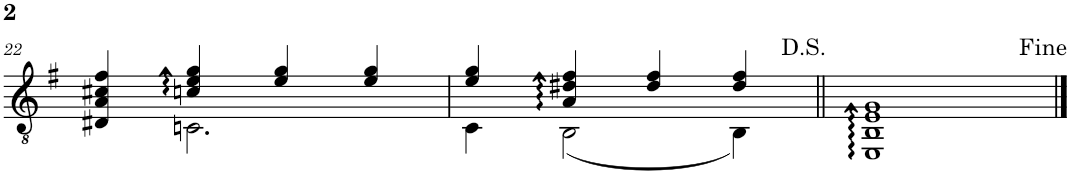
**kern
*part1
*staff1
*I"Classical Guitar
*I'Guit.
!!LO:PB:g=z
*clefGv2
*k[f#]
*M4/4
=22
*^
4D#X/ 4A/ 4c#X/ 4f#/	4ryy
4cn/ 4e/ 4g/	2.Cn\
4e/ 4g/	.
4e/ 4g/	.
=23	=23
4e/ 4g/	4C\
4A/ 4d#X/ 4f#/	(2BB\
4d#/ 4f#/	.
4d#/ 4f#/	4BB\)
*v	*v
=24||
1EE 1BB 1E 1G
==
*-
